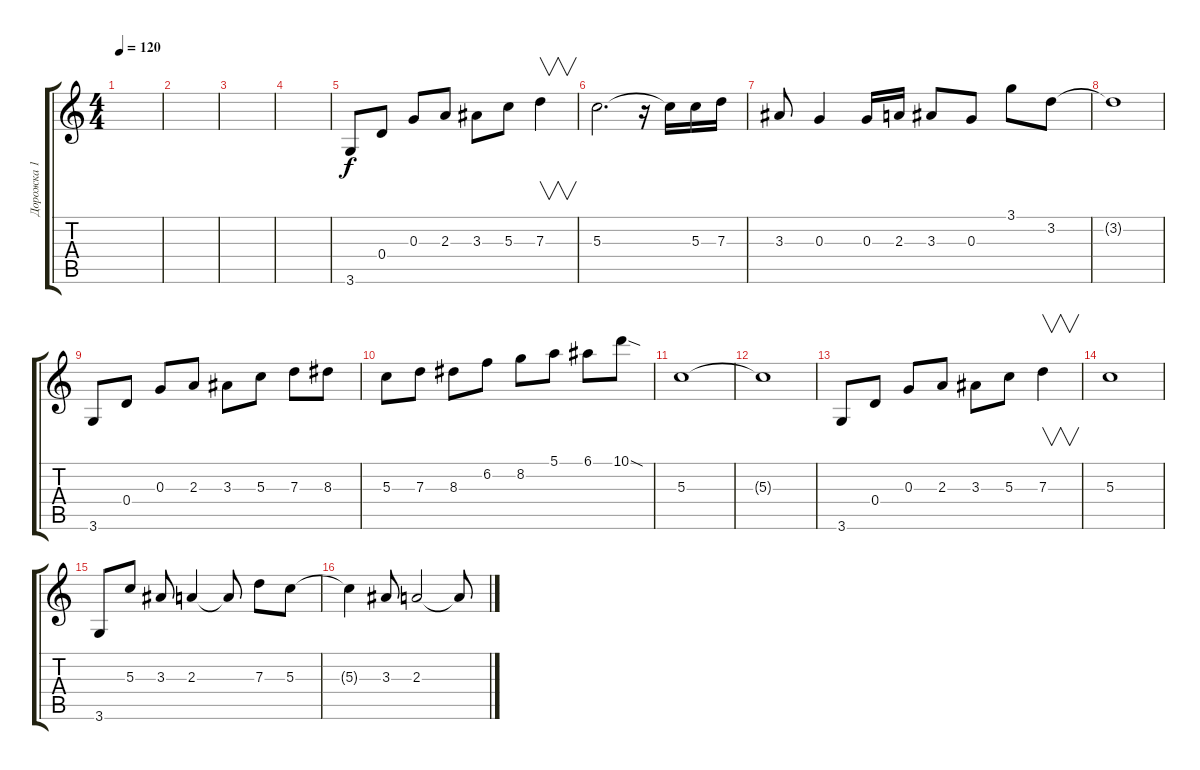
\track ("Дорожка 1" "Дорожка 1") {instrument overdrivenguitar}
\staff {score tabs}
\tuning (E4 B3 G3 D3 A2 E2) {hide}
\ts (4 4)
\tempo 120
\clef g2
\ks c
|
|
|
|
3.6.8 0.4.8 0.3.8 2.3.8 3.3.8 5.3.8 7.3.4{v} |
5.3.2{d} r.16 5.3{t}.16 5.3.16 7.3.16 |
3.3.8 0.3.4 0.3.16 2.3.16 3.3.8 0.3.8 3.1.8 3.2.8 |
3.2{t}.1 |
3.6.8 0.4.8 0.3.8 2.3.8 3.3.8 5.3.8 7.3.8 8.3.8 |
5.3.8 7.3.8 8.3.8 6.2.8 8.2.8 5.1.8 6.1.8 10.1{sod}.8 |
5.3.1 |
5.3{t}.1 |
3.6.8 0.4.8 0.3.8 2.3.8 3.3.8 5.3.8 7.3.4{v} |
5.3.1 |
3.6.8 5.3.8 3.3.8 2.3.4 2.3{t}.8 7.3.8 5.3.8 |
5.3{t}.4 3.3.8 2.3.2 2.3{t}.8
